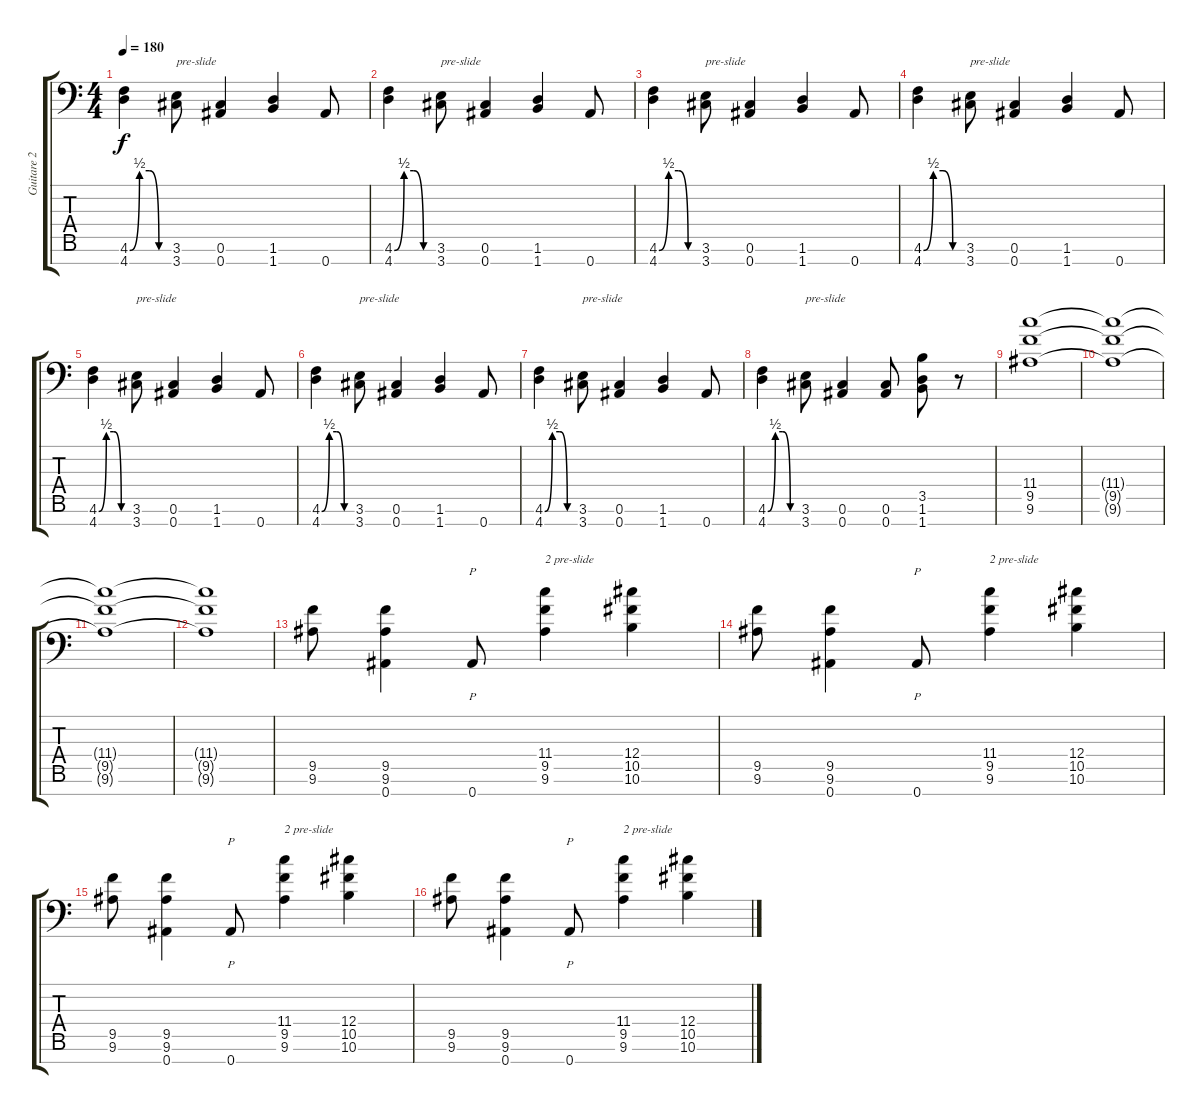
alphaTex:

\track ("Guitare 2" "Guitare 2") {instrument distortionguitar}
\staff {score tabs}
\tuning (Eb4 Bb3 Gb3 Db3 Ab2 Db2 Bb1) {hide}
\ts (4 4)
\tempo 180
\clef f4
\ks c
(4.6{be (custom 0 0 15 2 30 2 45 0 60 0)} 4.7).4{dy f} (3.6 3.7).8{txt "pre-slide"} (0.6 0.7).4 (1.6 1.7).4 0.7.8 |
(4.6{be (custom 0 0 15 2 30 2 45 0 60 0)} 4.7).4 (3.6 3.7).8{txt "pre-slide"} (0.6 0.7).4 (1.6 1.7).4 0.7.8 |
(4.6{be (custom 0 0 15 2 30 2 45 0 60 0)} 4.7).4 (3.6 3.7).8{txt "pre-slide"} (0.6 0.7).4 (1.6 1.7).4 0.7.8 |
(4.6{be (custom 0 0 15 2 30 2 45 0 60 0)} 4.7).4 (3.6 3.7).8{txt "pre-slide"} (0.6 0.7).4 (1.6 1.7).4 0.7.8 |
(4.6{be (custom 0 0 15 2 30 2 45 0 60 0)} 4.7).4 (3.6 3.7).8{txt "pre-slide"} (0.6 0.7).4 (1.6 1.7).4 0.7.8 |
(4.6{be (custom 0 0 15 2 30 2 45 0 60 0)} 4.7).4 (3.6 3.7).8{txt "pre-slide"} (0.6 0.7).4 (1.6 1.7).4 0.7.8 |
(4.6{be (custom 0 0 15 2 30 2 45 0 60 0)} 4.7).4 (3.6 3.7).8{txt "pre-slide"} (0.6 0.7).4 (1.6 1.7).4 0.7.8 |
(4.6{be (custom 0 0 15 2 30 2 45 0 60 0)} 4.7).4 (3.6 3.7).8{txt "pre-slide"} (0.6 0.7).4 (0.6 0.7).8 (3.5 1.6 1.7).8 r.8 |
(11.4 9.5 9.6).1 |
(11.4{t} 9.5{t} 9.6{t}).1 |
(11.4{t} 9.5{t} 9.6{t}).1 |
(11.4{t} 9.5{t} 9.6{t}).1 |
(9.5 9.6).8 (9.5 9.6 0.7).4 0.7.8{p} (11.4 9.5 9.6).4{txt "2 pre-slide"} (12.4 10.5 10.6).4 |
(9.5 9.6).8 (9.5 9.6 0.7).4 0.7.8{p} (11.4 9.5 9.6).4{txt "2 pre-slide"} (12.4 10.5 10.6).4 |
(9.5 9.6).8 (9.5 9.6 0.7).4 0.7.8{p} (11.4 9.5 9.6).4{txt "2 pre-slide"} (12.4 10.5 10.6).4 |
(9.5 9.6).8 (9.5 9.6 0.7).4 0.7.8{p} (11.4 9.5 9.6).4{txt "2 pre-slide"} (12.4 10.5 10.6).4
